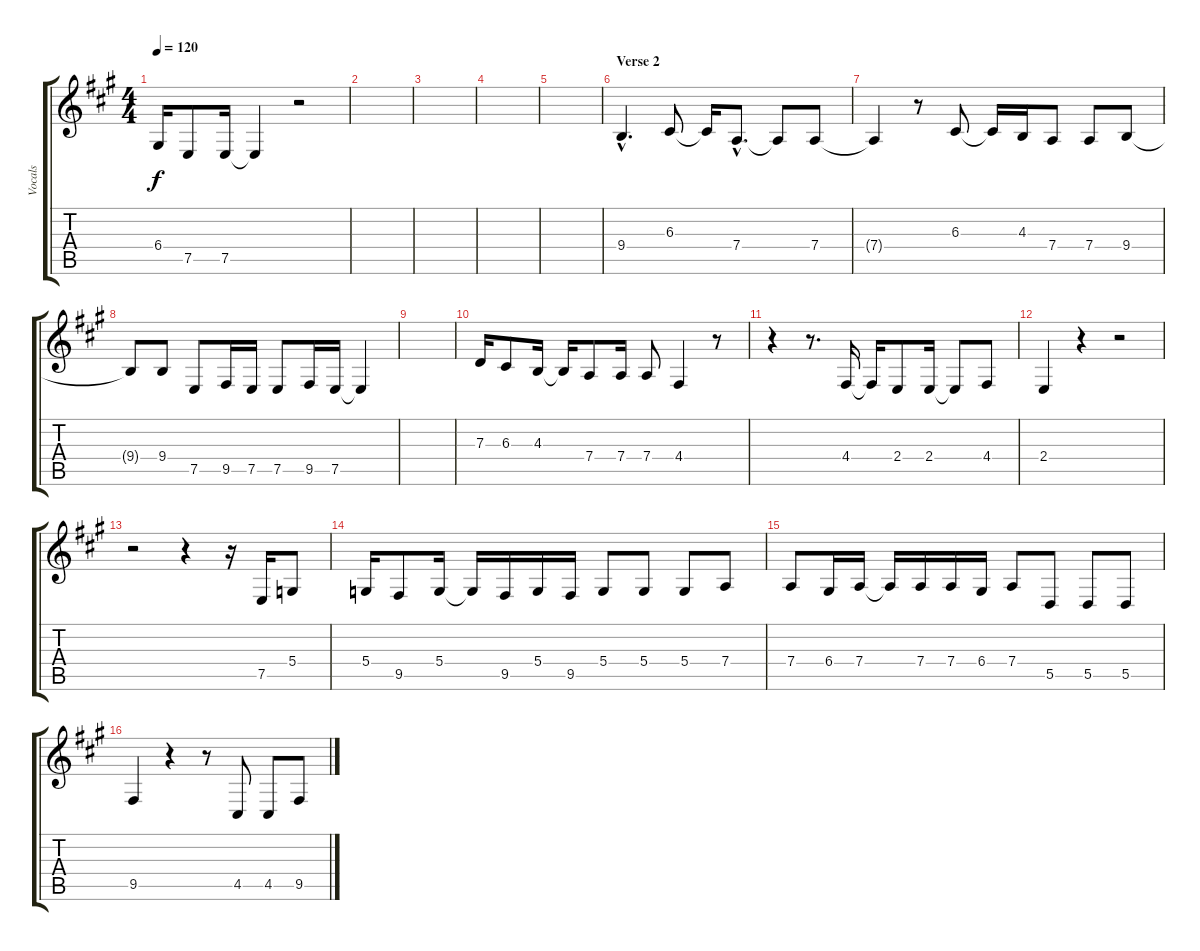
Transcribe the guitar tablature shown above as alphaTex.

\track ("Vocals" "Vocals") {instrument violin}
\staff {score tabs}
\tuning (E4 B3 G3 D3 A2 E2) {hide}
\ts (4 4)
\tempo 120
\clef g2
\ks a
6.4.16{dy f} 7.5.8 7.5.16 7.5{t}.4 r.2 |
|
|
|
|
\section ("" "Verse 2")
9.4{hac}.4{d} 6.3.8 6.3{t}.16 7.4{hac}.8{d} 7.4{t}.8 7.4.8 |
7.4{t}.4 r.8 6.3.8 6.3{t}.16 4.3.16 7.4.8 7.4.8 9.4.8 |
9.4{t}.8 9.4.8 7.5.8 9.5.16 7.5.16 7.5.8 9.5.16 7.5.16 7.5{t}.4 |
|
7.3.16 6.3.8 4.3.16 4.3{t}.16 7.4.8 7.4.16 7.4.8 4.4.4 r.8 |
r.4 r.8{d} 4.4.16 4.4{t}.16 2.4.8 2.4.16 2.4{t}.8 4.4.8 |
2.4.4 r.4 r.2 |
r.2 r.4 r.16 7.5.16 5.4.8 |
5.4.16 9.5.8 5.4.16 5.4{t}.16 9.5.16 5.4.16 9.5.16 5.4.8 5.4.8 5.4.8 7.4.8 |
7.4.8 6.4.16 7.4.16 7.4{t}.16 7.4.16 7.4.16 6.4.16 7.4.8 5.5.8 5.5.8 5.5.8 |
9.5.4 r.4 r.8 4.5.8 4.5.8 9.5.8
